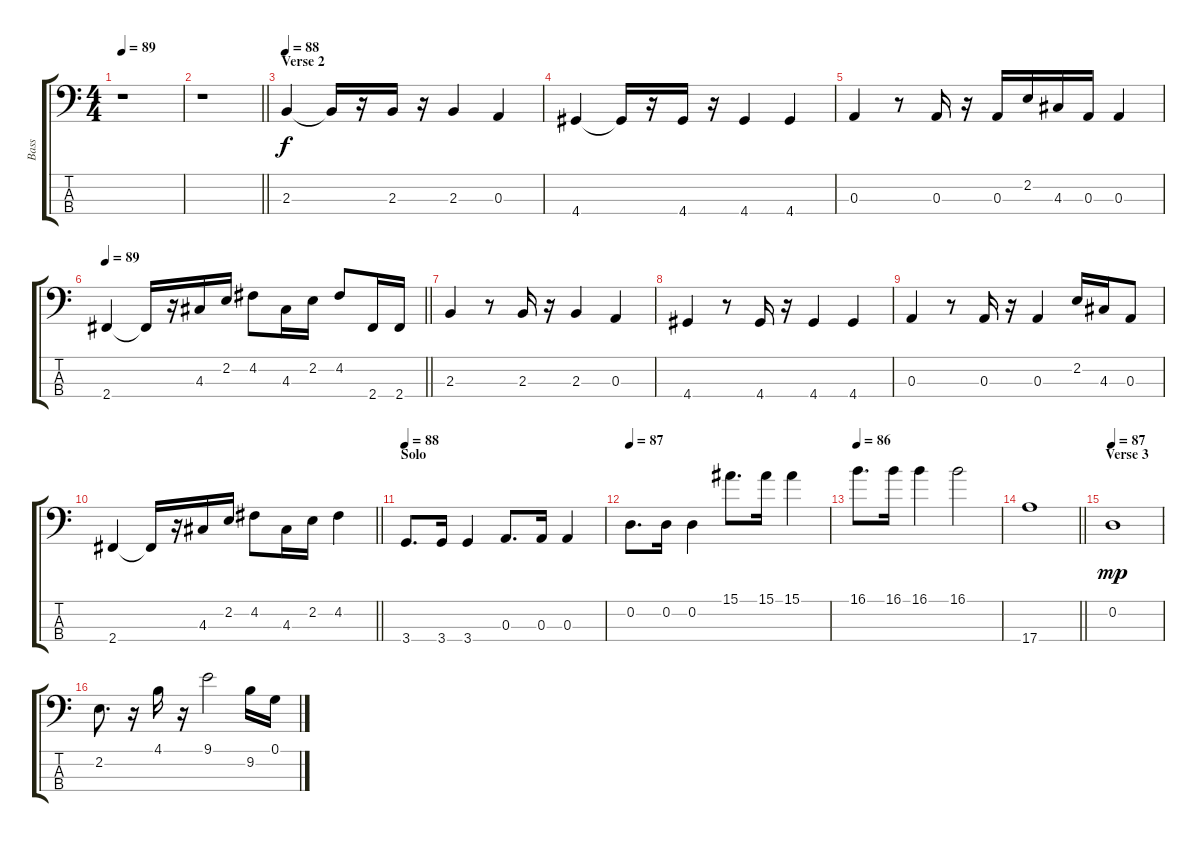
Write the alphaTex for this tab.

\track ("Bass" "Bass") {instrument electricbassfinger}
\staff {score tabs}
\tuning (G2 D2 A1 E1) {hide}
\ts (4 4)
\tempo 89
\clef f4
\ks c
r.1{dy p} |
\barLineRight lightlight
r.1 |
\section ("" "Verse 2")
\tempo 88
2.3.4{dy f} 2.3{t}.16 r.16 2.3.16 r.16 2.3.4 0.3.4 |
4.4.4 4.4{t}.16 r.16 4.4.16 r.16 4.4.4 4.4.4 |
0.3.4 r.8 0.3.16 r.16 0.3.16 2.2.16 4.3.16 0.3.16 0.3.4 |
\tempo 89
\barLineRight lightlight
2.4.4 2.4{t}.16 r.16 4.3.16 2.2.16 4.2.8 4.3.16 2.2.16 4.2.8 2.4.16 2.4.16 |
2.3.4 r.8 2.3.16 r.16 2.3.4 0.3.4 |
4.4.4 r.8 4.4.16 r.16 4.4.4 4.4.4 |
0.3.4 r.8 0.3.16 r.16 0.3.4 2.2.16 4.3.16 0.3.8 |
\barLineRight lightlight
2.4.4 2.4{t}.16 r.16 4.3.16 2.2.16 4.2.8 4.3.16 2.2.16 4.2.4 |
\section ("" "Solo")
\tempo 88
3.4.8{d} 3.4.16 3.4.4 0.3.8{d} 0.3.16 0.3.4 |
\tempo 87
0.2.8{d} 0.2.16 0.2.4 15.1.8{d} 15.1.16 15.1.4 |
\tempo 86
16.1.8{d} 16.1.16 16.1.4 16.1.2 |
\barLineRight lightlight
17.4.1 |
\section ("" "Verse 3")
\tempo 87
0.2.1{dy mp} |
2.2.8{d} r.16 4.1.16 r.16 9.1.2 9.2.16 0.1.16
